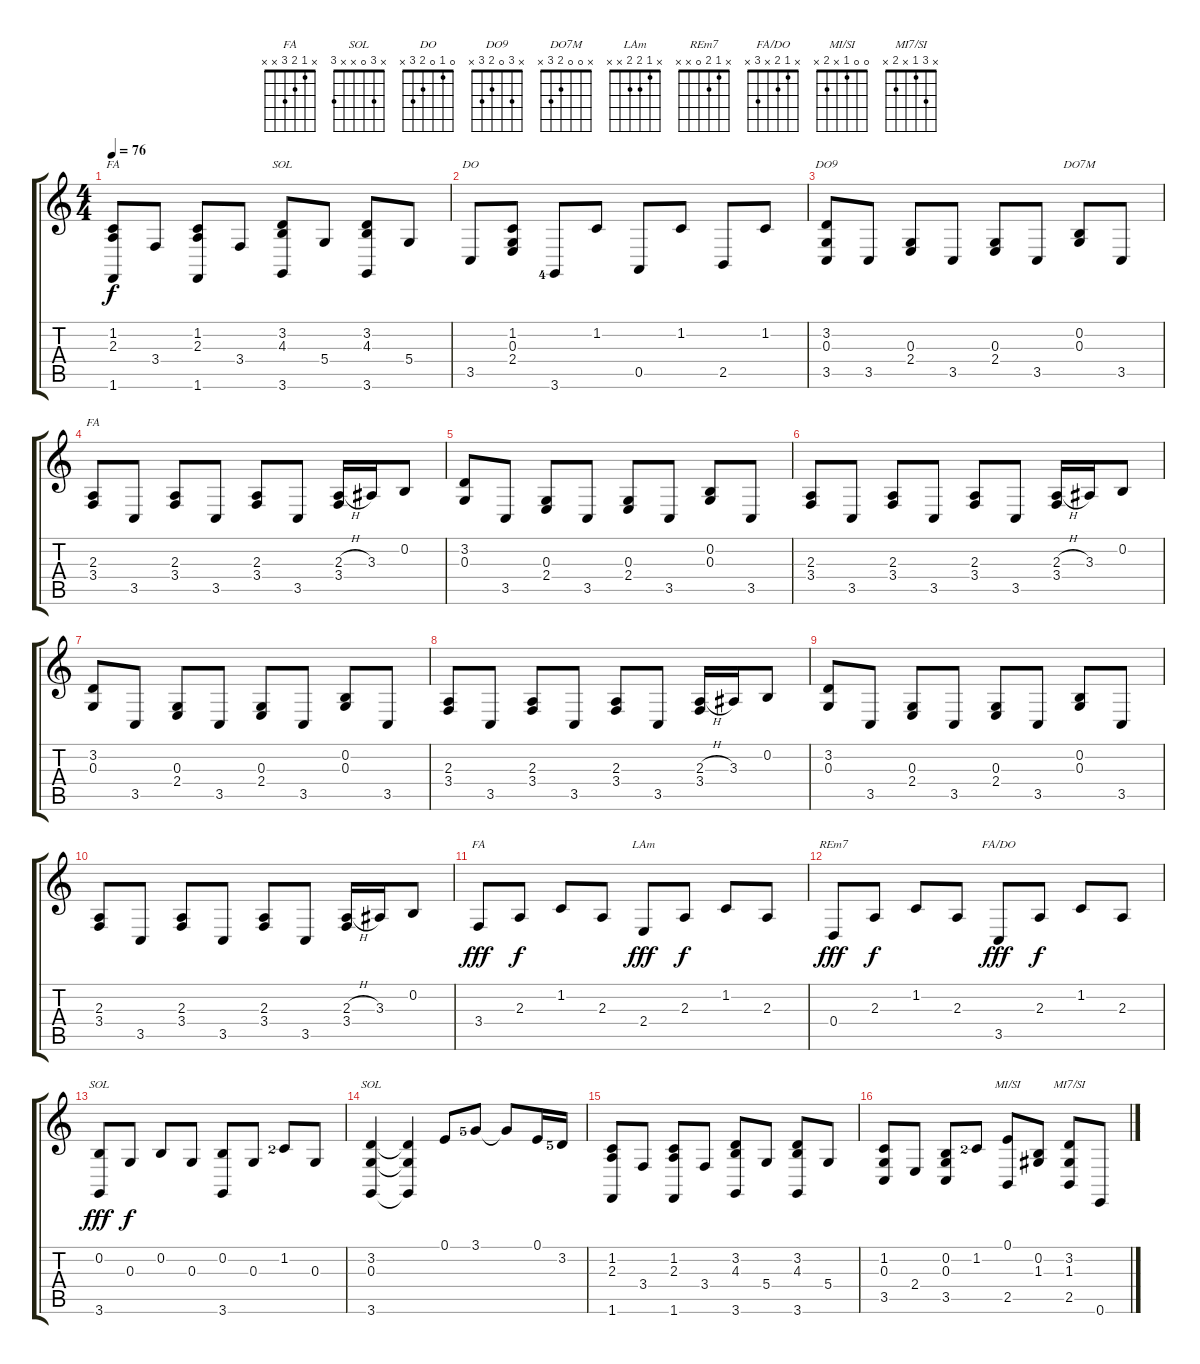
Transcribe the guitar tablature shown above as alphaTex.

\track "" {instrument acousticgrandpiano}
\staff {score tabs}
\tuning (E4 B3 G3 D3 A2 E2) {hide}
\chord ("FA" x 1 2 3 x 1)
\chord ("SOL" x 3 4 5 x 3)
\chord ("DO" 0 1 0 2 3 x)
\chord ("DO9" x 3 0 2 3 x)
\chord ("DO7M" x 0 0 2 3 x)
\chord ("FA" x x 2 3 3 x)
\chord ("FA" x 1 2 3 x x)
\chord ("LAm" x 1 2 2 x x)
\chord ("REm7" x 1 2 0 x x)
\chord ("FA/DO" x 1 2 x 3 x)
\chord ("SOL" x 0 0 x x 3)
\chord ("SOL" x 3 0 x x 3)
\chord ("MI/SI" 0 0 1 x 2 x)
\chord ("MI7/SI" x 3 1 x 2 x)
\ts (4 4)
\tempo 76
\clef g2
\ks c
(1.2 2.3 1.6).8{ch "FA" dy f} 3.4.8 (1.2 2.3 1.6).8 3.4.8 (3.2 4.3 3.6).8{ch "SOL"} 5.4.8 (3.2 4.3 3.6).8 5.4.8 |
3.5.8{ch "DO"} (1.2 0.3 2.4).8 3.6{lf 4}.8 1.2.8 0.5.8 1.2.8 2.5.8 1.2.8 |
(3.2 0.3 3.5).8{ch "DO9"} 3.5.8 (0.3 2.4).8 3.5.8 (0.3 2.4).8 3.5.8 (0.2 0.3).8{ch "DO7M"} 3.5.8 |
(2.3 3.4).8{ch "FA"} 3.5.8 (2.3 3.4).8 3.5.8 (2.3 3.4).8 3.5.8 (2.3{h} 3.4).16 3.3.16 0.2.8 |
(3.2 0.3).8 3.5.8 (0.3 2.4).8 3.5.8 (0.3 2.4).8 3.5.8 (0.2 0.3).8 3.5.8 |
(2.3 3.4).8 3.5.8 (2.3 3.4).8 3.5.8 (2.3 3.4).8 3.5.8 (2.3{h} 3.4).16 3.3.16 0.2.8 |
(3.2 0.3).8 3.5.8 (0.3 2.4).8 3.5.8 (0.3 2.4).8 3.5.8 (0.2 0.3).8 3.5.8 |
(2.3 3.4).8 3.5.8 (2.3 3.4).8 3.5.8 (2.3 3.4).8 3.5.8 (2.3{h} 3.4).16 3.3.16 0.2.8 |
(3.2 0.3).8 3.5.8 (0.3 2.4).8 3.5.8 (0.3 2.4).8 3.5.8 (0.2 0.3).8 3.5.8 |
(2.3 3.4).8 3.5.8 (2.3 3.4).8 3.5.8 (2.3 3.4).8 3.5.8 (2.3{h} 3.4).16 3.3.16 0.2.8 |
3.4.8{ch "FA" dy fff} 2.3.8{dy f} 1.2.8 2.3.8 2.4.8{ch "LAm" dy fff} 2.3.8{dy f} 1.2.8 2.3.8 |
0.4.8{ch "REm7" dy fff} 2.3.8{dy f} 1.2.8 2.3.8 3.5.8{ch "FA/DO" dy fff} 2.3.8{dy f} 1.2.8 2.3.8 |
(0.2 3.6).8{ch "SOL" dy fff} 0.3.8{dy f} 0.2.8 0.3.8 (0.2 3.6).8 0.3.8 1.2{lf 2}.8 0.3.8 |
(3.2 0.3 3.6).4{ch "SOL"} (3.2{t} 0.3{t} 3.6{t}).4 0.1.8 3.1{lf 5}.8 3.1{t}.8 0.1.16 3.2{lf 5}.16 |
(1.2 2.3 1.6).8 3.4.8 (1.2 2.3 1.6).8 3.4.8 (3.2 4.3 3.6).8 5.4.8 (3.2 4.3 3.6).8 5.4.8 |
(1.2 0.3 3.5).8 2.4.8 (0.2 0.3 3.5).8 1.2{lf 2}.8 (0.1 2.5).8{ch "MI/SI"} (0.2 1.3).8 (3.2 1.3 2.5).8{ch "MI7/SI"} 0.6.8
